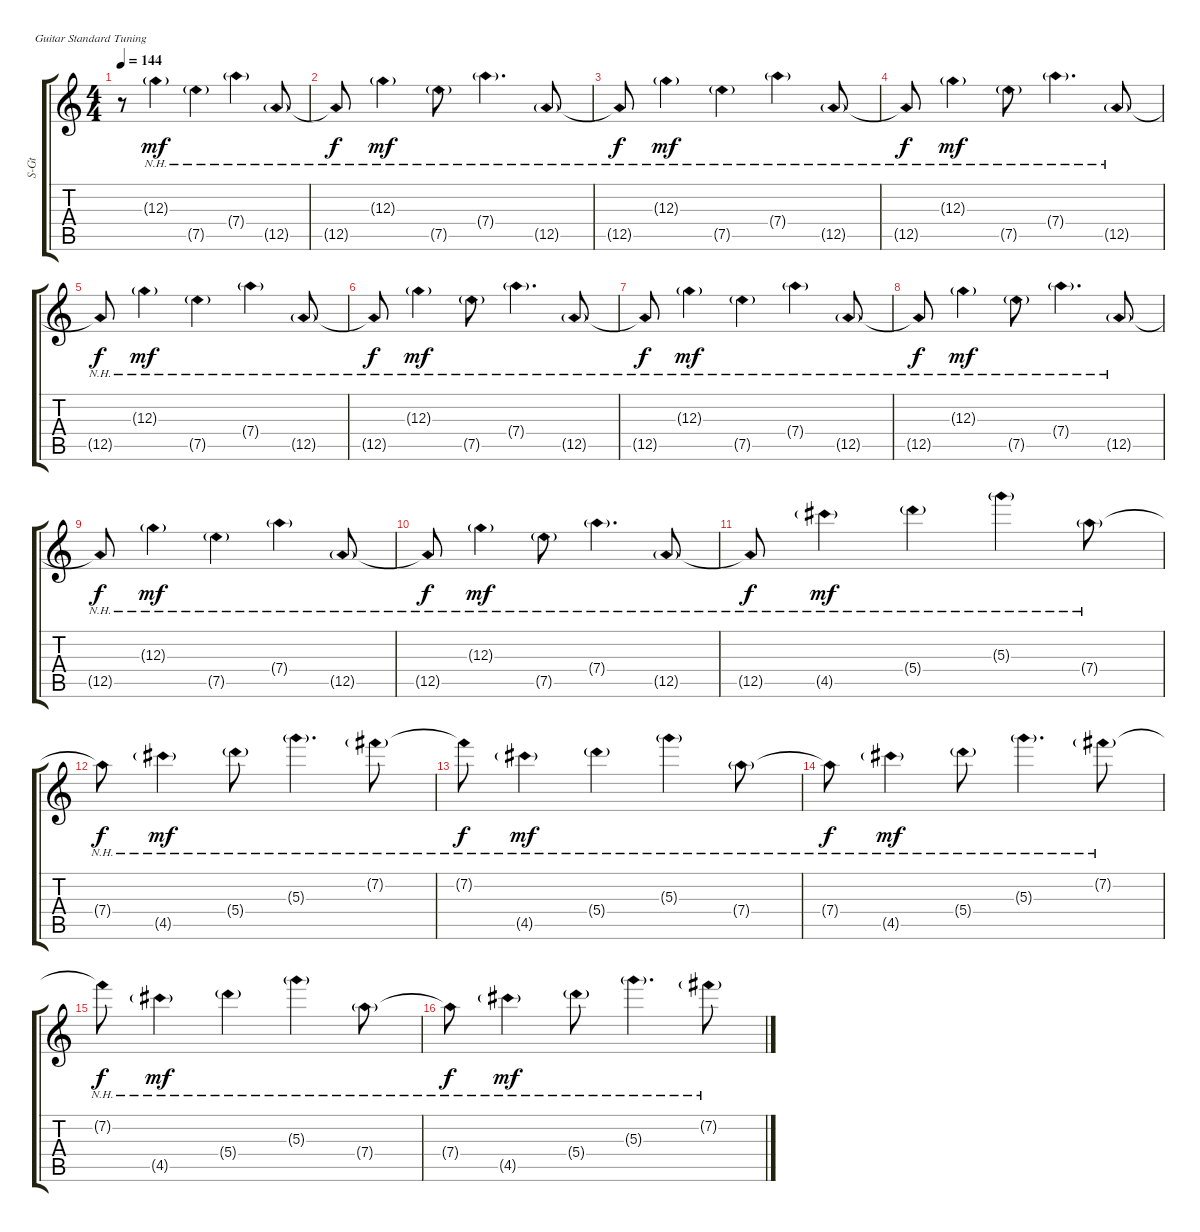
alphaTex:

\bracketExtendMode groupsimilarinstruments
\otherSystemsTrackNameOrientation horizontal
\track ("Clean Rhythm Echo" "S-Gt") {instrument acousticguitarsteel}
\staff {score tabs}
\tuning (E4 B3 G3 D3 A2 E2)
\ts (4 4)
\tempo 144
\clef g2
\ks c
r.8{dy mf instrument acousticguitarsteel beam Down} 12.3{nh g}.4{beam Down} 7.5{nh g}.4{beam Down} 7.4{nh g}.4{beam Down} 12.5{nh g}.8{beam Up} |
12.5{nh t}.8{dy f beam Up} 12.3{nh g}.4{dy mf beam Down} 7.5{nh g}.8{beam Down} 7.4{nh g}.4{d beam Down} 12.5{nh g}.8{beam Up} |
12.5{nh t}.8{dy f beam Up} 12.3{nh g}.4{dy mf beam Down} 7.5{nh g}.4{beam Down} 7.4{nh g}.4{beam Down} 12.5{nh g}.8{beam Up} |
12.5{nh t}.8{dy f beam Up} 12.3{nh g}.4{dy mf beam Down} 7.5{nh g}.8{beam Down} 7.4{nh g}.4{d beam Down} 12.5{nh g}.8{beam Up} |
12.5{nh t}.8{dy f beam Up} 12.3{nh g}.4{dy mf beam Down} 7.5{nh g}.4{beam Down} 7.4{nh g}.4{beam Down} 12.5{nh g}.8{beam Up} |
12.5{nh t}.8{dy f beam Up} 12.3{nh g}.4{dy mf beam Down} 7.5{nh g}.8{beam Down} 7.4{nh g}.4{d beam Down} 12.5{nh g}.8{beam Up} |
12.5{nh t}.8{dy f beam Up} 12.3{nh g}.4{dy mf beam Down} 7.5{nh g}.4{beam Down} 7.4{nh g}.4{beam Down} 12.5{nh g}.8{beam Up} |
12.5{nh t}.8{dy f beam Up} 12.3{nh g}.4{dy mf beam Down} 7.5{nh g}.8{beam Down} 7.4{nh g}.4{d beam Down} 12.5{nh g}.8{beam Up} |
12.5{nh t}.8{dy f beam Up} 12.3{nh g}.4{dy mf beam Down} 7.5{nh g}.4{beam Down} 7.4{nh g}.4{beam Down} 12.5{nh g}.8{beam Up} |
12.5{nh t}.8{dy f beam Up} 12.3{nh g}.4{dy mf beam Down} 7.5{nh g}.8{beam Down} 7.4{nh g}.4{d beam Down} 12.5{nh g}.8{beam Up} |
12.5{nh t}.8{dy f beam Up} 4.5{nh g acc #}.4{dy mf beam Down} 5.4{nh g}.4{beam Down} 5.3{nh g}.4{beam Down} 7.4{nh g}.8{beam Down} |
7.4{nh t}.8{dy f beam Down} 4.5{nh g acc #}.4{dy mf beam Down} 5.4{nh g}.8{beam Down} 5.3{nh g}.4{d beam Down} 7.2{nh g acc #}.8{beam Down} |
7.2{nh t acc #}.8{dy f beam Down} 4.5{nh g acc #}.4{dy mf beam Down} 5.4{nh g}.4{beam Down} 5.3{nh g}.4{beam Down} 7.4{nh g}.8{beam Down} |
7.4{nh t}.8{dy f beam Down} 4.5{nh g acc #}.4{dy mf beam Down} 5.4{nh g}.8{beam Down} 5.3{nh g}.4{d beam Down} 7.2{nh g acc #}.8{beam Down} |
7.2{nh t acc #}.8{dy f beam Down} 4.5{nh g acc #}.4{dy mf beam Down} 5.4{nh g}.4{beam Down} 5.3{nh g}.4{beam Down} 7.4{nh g}.8{beam Down} |
7.4{nh t}.8{dy f beam Down} 4.5{nh g acc #}.4{dy mf beam Down} 5.4{nh g}.8{beam Down} 5.3{nh g}.4{d beam Down} 7.2{nh g acc #}.8{beam Down}
